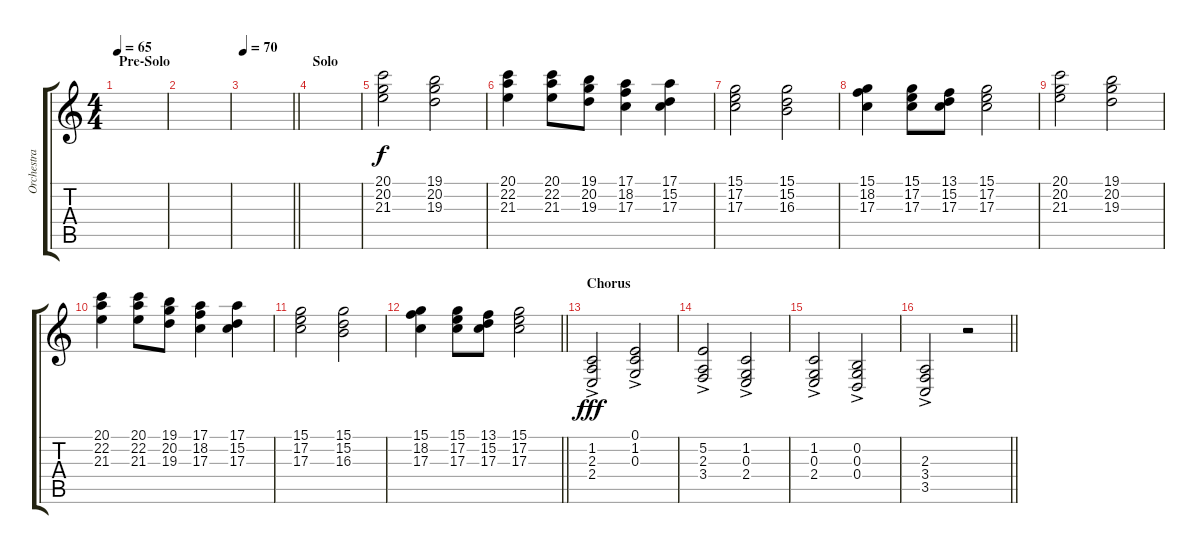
\track ("Orchestra (Session Musicants)" "Orchestra ") {instrument brasssection}
\staff {score tabs}
\tuning (E4 B3 G3 D3 A2 E2) {hide}
\ts (4 4)
\section ("" "Pre-Solo")
\tempo 65
\clef g2
\ks c
|
|
\tempo 70
\barLineRight lightlight
|
\section ("" "Solo")
|
(20.1 20.2 21.3).2{dy f} (19.1 20.2 19.3).2 |
(20.1 22.2 21.3).4 (20.1 22.2 21.3).8 (19.1 20.2 19.3).8 (17.1 18.2 17.3).4 (17.1 15.2 17.3).4 |
(15.1 17.2 17.3).2 (15.1 15.2 16.3).2 |
(15.1 18.2 17.3).4 (15.1 17.2 17.3).8 (13.1 15.2 17.3).8 (15.1 17.2 17.3).2 |
(20.1 20.2 21.3).2 (19.1 20.2 19.3).2 |
(20.1 22.2 21.3).4 (20.1 22.2 21.3).8 (19.1 20.2 19.3).8 (17.1 18.2 17.3).4 (17.1 15.2 17.3).4 |
(15.1 17.2 17.3).2 (15.1 15.2 16.3).2 |
\barLineRight lightlight
(15.1 18.2 17.3).4 (15.1 17.2 17.3).8 (13.1 15.2 17.3).8 (15.1 17.2 17.3).2 |
\section ("" "Chorus")
(1.2{ac} 2.3{ac} 2.4{ac}).2{dy fff} (0.1{ac} 1.2{ac} 0.3{ac}).2 |
(5.2{ac} 2.3{ac} 3.4{ac}).2 (1.2{ac} 0.3{ac} 2.4{ac}).2 |
(1.2{ac} 0.3{ac} 2.4{ac}).2 (0.2{ac} 0.3{ac} 0.4{ac}).2 |
\barLineRight lightlight
(2.3{ac} 3.4{ac} 3.5{ac}).2 r.2
